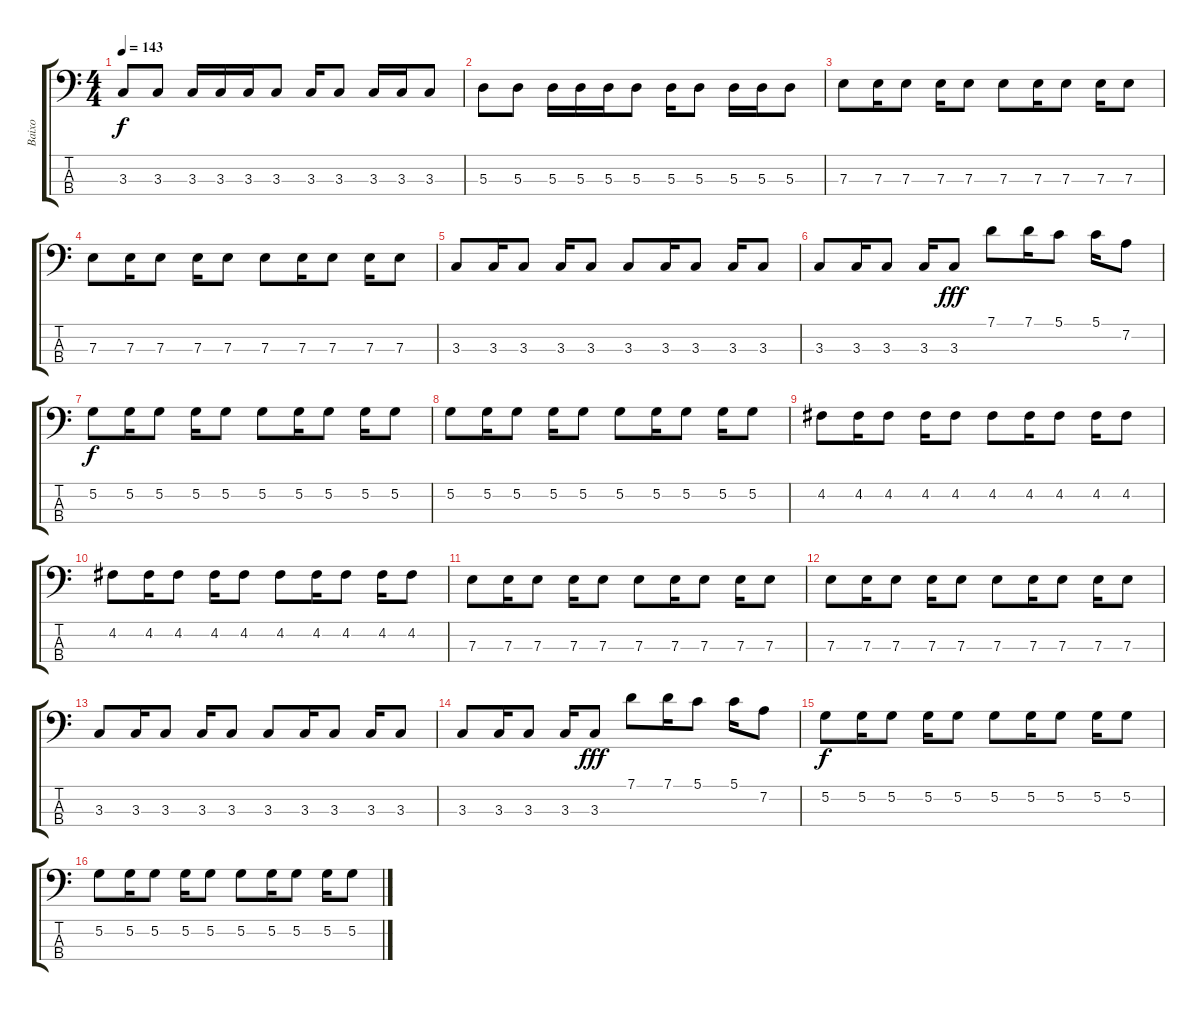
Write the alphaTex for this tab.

\track ("Baixo" "Baixo") {instrument electricbasspick}
\staff {score tabs}
\tuning (G2 D2 A1 E1) {hide}
\ts (4 4)
\tempo 143
\clef f4
\ks c
3.3.8{dy f} 3.3.8 3.3.16 3.3.16 3.3.16 3.3.8 3.3.16 3.3.8 3.3.16 3.3.16 3.3.8 |
5.3.8 5.3.8 5.3.16 5.3.16 5.3.16 5.3.8 5.3.16 5.3.8 5.3.16 5.3.16 5.3.8 |
7.3.8 7.3.16 7.3.8 7.3.16 7.3.8 7.3.8 7.3.16 7.3.8 7.3.16 7.3.8 |
7.3.8 7.3.16 7.3.8 7.3.16 7.3.8 7.3.8 7.3.16 7.3.8 7.3.16 7.3.8 |
3.3.8 3.3.16 3.3.8 3.3.16 3.3.8 3.3.8 3.3.16 3.3.8 3.3.16 3.3.8 |
3.3.8 3.3.16 3.3.8 3.3.16 3.3.8{dy fff} 7.1.8 7.1.16 5.1.8 5.1.16 7.2.8 |
5.2.8{dy f} 5.2.16 5.2.8 5.2.16 5.2.8 5.2.8 5.2.16 5.2.8 5.2.16 5.2.8 |
5.2.8 5.2.16 5.2.8 5.2.16 5.2.8 5.2.8 5.2.16 5.2.8 5.2.16 5.2.8 |
4.2.8 4.2.16 4.2.8 4.2.16 4.2.8 4.2.8 4.2.16 4.2.8 4.2.16 4.2.8 |
4.2.8 4.2.16 4.2.8 4.2.16 4.2.8 4.2.8 4.2.16 4.2.8 4.2.16 4.2.8 |
7.3.8 7.3.16 7.3.8 7.3.16 7.3.8 7.3.8 7.3.16 7.3.8 7.3.16 7.3.8 |
7.3.8 7.3.16 7.3.8 7.3.16 7.3.8 7.3.8 7.3.16 7.3.8 7.3.16 7.3.8 |
3.3.8 3.3.16 3.3.8 3.3.16 3.3.8 3.3.8 3.3.16 3.3.8 3.3.16 3.3.8 |
3.3.8 3.3.16 3.3.8 3.3.16 3.3.8{dy fff} 7.1.8 7.1.16 5.1.8 5.1.16 7.2.8 |
5.2.8{dy f} 5.2.16 5.2.8 5.2.16 5.2.8 5.2.8 5.2.16 5.2.8 5.2.16 5.2.8 |
5.2.8 5.2.16 5.2.8 5.2.16 5.2.8 5.2.8 5.2.16 5.2.8 5.2.16 5.2.8
